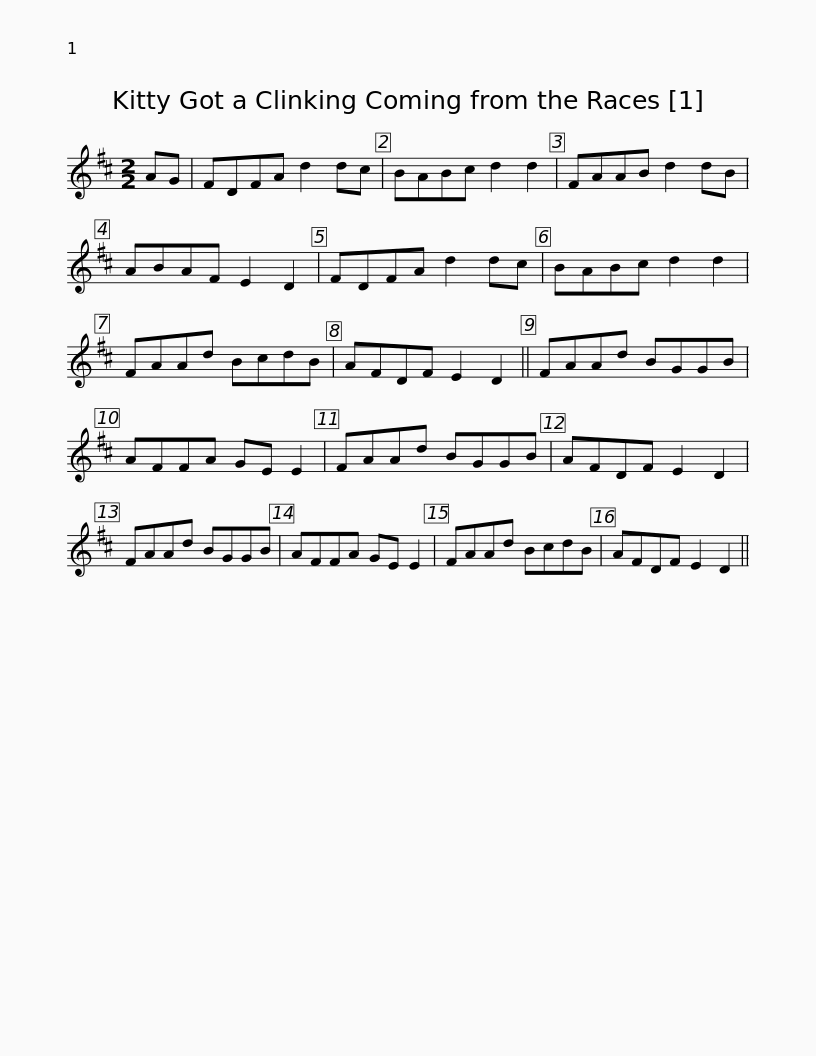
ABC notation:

X:1
L:1/8
M:2/2
I:linebreak $
K:D
V:1 treble
V:1
 AG | FDFA d2 dc | BABc d2 d2 | FAAB d2 dB | ABAF E2 D2 | %5
 FDFA d2 dc | BABc d2 d2 |$ FAAd BcdB | AFDF E2 D2 || FAAd BGGB | %10
 AFFA GE E2 | FAAd BGGB | AFDF E2 D2 |$ FAAd BGGB | AFFA GE E2 | %15
 FAAd BcdB | AFDF E2 D2 || %17
